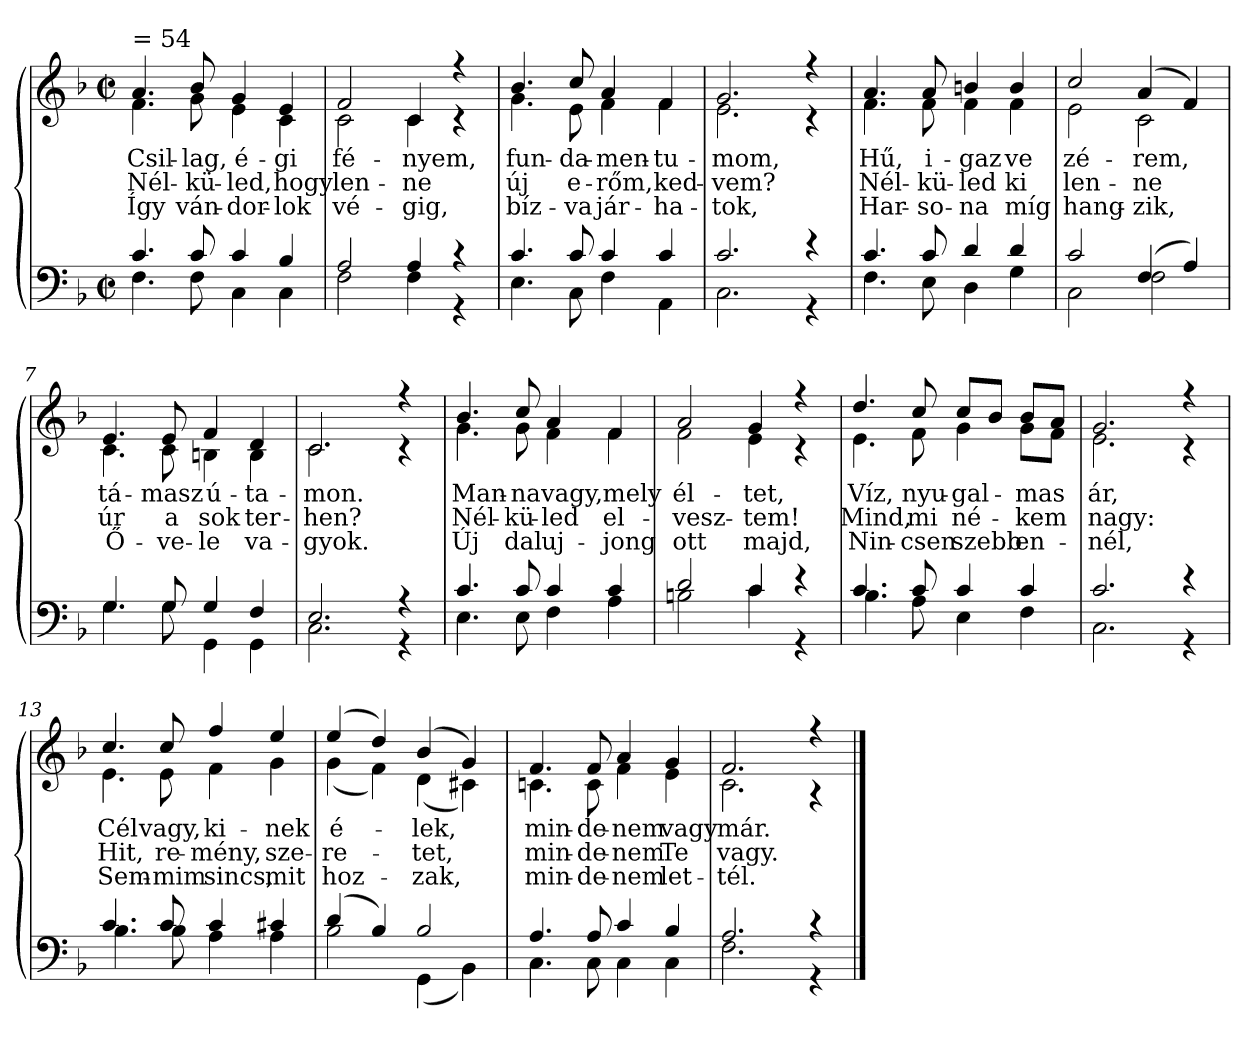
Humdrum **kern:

**kern	**kern	**text	**text	**text
*part2	*part1	*part1	*part1	*part1
*staff2	*staff1	*staff1	*staff1	*staff1
*clefF4	*clefG2	*	*	*
*k[b-]	*k[b-]	*	*	*
*F:	*F:	*	*	*
*M2/2	*M2/2	*	*	*
*met(c|)	*met(c|)	*	*	*
=1	=1	=1	=1	=1
*^	*^	*	*	*
!	!	!LO:TX:a:t== 54	!	!	!	!
!	!	!	!	!LO:LY:b	!LO:LY:b	!LO:LY:b
4.c/	4.F\	4.a/	4.f\	Csil-	Nél-	Így
!	!	!	!	!LO:LY:b	!LO:LY:b	!LO:LY:b
8c/	8F\	8b-/	8g\	-lag,	-kü-	ván-
!	!	!	!	!LO:LY:b	!LO:LY:b	!LO:LY:b
4c/	4C\	4g/	4e\	é-	-led,	-dor-
!	!	!	!	!LO:LY:b	!LO:LY:b	!LO:LY:b
4B-/	4C\	4e/	4c\	-gi	hogy	-lok
=2	=2	=2	=2	=2	=2	=2
!	!	!	!	!LO:LY:b	!LO:LY:b	!LO:LY:b
2A/	2F\	2f/	2c\	fé-	len-	vé-
!	!	!	!	!LO:LY:b	!LO:LY:b	!LO:LY:b
4A/	4F\	4c/	4c\	-nyem,	-ne	-gig,
4r	4r	4r	4r	.	.	.
=3	=3	=3	=3	=3	=3	=3
!	!	!	!	!LO:LY:b	!LO:LY:b	!LO:LY:b
4.c/	4.E\	4.b-/	4.g\	fun-	új	bíz-
!	!	!	!	!LO:LY:b	!LO:LY:b	!LO:LY:b
8c/	8C\	8cc/	8e\	-da-	e-	-va
!	!	!	!	!LO:LY:b	!LO:LY:b	!LO:LY:b
4c/	4F\	4a/	4f\	-men-	-rőm,	jár-
!	!	!	!	!LO:LY:b	!LO:LY:b	!LO:LY:b
4c/	4AA\	4f/	4f\	-tu-	ked-	-ha-
=4	=4	=4	=4	=4	=4	=4
!	!	!	!	!LO:LY:b	!LO:LY:b	!LO:LY:b
2.c/	2.C\	2.g/	2.e\	-mom,	-vem?	-tok,
4r	4r	4r	4r	.	.	.
=5	=5	=5	=5	=5	=5	=5
!	!	!	!	!LO:LY:b	!LO:LY:b	!LO:LY:b
4.c/	4.F\	4.a/	4.f\	Hű,	Nél-	Har-
!	!	!	!	!LO:LY:b	!LO:LY:b	!LO:LY:b
8c/	8E\	8a/	8f\	i-	-kü-	-so-
!	!	!	!	!LO:LY:b	!LO:LY:b	!LO:LY:b
4d/	4D\	4bn/	4f\	-gaz	-led	-na
!	!	!	!	!LO:LY:b	!LO:LY:b	!LO:LY:b
4d/	4G\	4b/	4f\	ve­	ki	míg
!!LO:LB:g=z	!!
=6	=6	=6	=6	=6	=6	=6
!	!	!	!	!LO:LY:b	!LO:LY:b	!LO:LY:b
2c/	2C\	2cc/	2e\	zé-	len-	hang-
!	!	!	!	!LO:LY:b	!LO:LY:b	!LO:LY:b
(>4F/	2F\	(>4a/	2c\	-rem,	-ne	-zik,
4A/)	.	4f/)	.	.	.	.
=7	=7	=7	=7	=7	=7	=7
!	!	!	!	!LO:LY:b	!LO:LY:b	!LO:LY:b
4.G/	4.G\	4.e/	4.c\	tá-	úr	Ő-
!	!	!	!	!LO:LY:b	!LO:LY:b	!LO:LY:b
8G/	8G\	8e/	8c\	-masz	a	-ve-
!	!	!	!	!LO:LY:b	!LO:LY:b	!LO:LY:b
4G/	4GG\	4f/	4Bn\	ú-	sok	-le
!	!	!	!	!LO:LY:b	!LO:LY:b	!LO:LY:b
4F/	4GG\	4d/	4B\	-ta-	ter-	va-
=8	=8	=8	=8	=8	=8	=8
!	!	!	!	!LO:LY:b	!LO:LY:b	!LO:LY:b
2.E/	2.C\	2.c/	2.c\	-mon.	-hen?	-gyok.
4r	4r	4r	4r	.	.	.
=9	=9	=9	=9	=9	=9	=9
!	!	!	!	!LO:LY:b	!LO:LY:b	!LO:LY:b
4.c/	4.E\	4.b-/	4.g\	Man-	Nél-	Új
!	!	!	!	!LO:LY:b	!LO:LY:b	!LO:LY:b
8c/	8E\	8cc/	8g\	-na	-kü-	dal
!	!	!	!	!LO:LY:b	!LO:LY:b	!LO:LY:b
4c/	4F\	4a/	4f\	vagy,	-led	uj-
!	!	!	!	!LO:LY:b	!LO:LY:b	!LO:LY:b
4c/	4A\	4f/	4f\	mely	el-	-jong
=10	=10	=10	=10	=10	=10	=10
!	!	!	!	!LO:LY:b	!LO:LY:b	!LO:LY:b
2d/	2Bn\	2a/	2f\	él-	-vesz-	ott
!	!	!	!	!LO:LY:b	!LO:LY:b	!LO:LY:b
4c/	4c\	4g/	4e\	-tet,	-tem!	majd,
4r	4r	4r	4r	.	.	.
!!LO:LB:g=z	!!
=11	=11	=11	=11	=11	=11	=11
!	!	!	!	!LO:LY:b	!LO:LY:b	!LO:LY:b
4.c/	4.B-\	4.dd/	4.e\	Víz,	Mind,	Nin-
!	!	!	!	!LO:LY:b	!LO:LY:b	!LO:LY:b
8c/	8A\	8cc/	8f\	nyu-	mi	-csen
!	!	!	!	!LO:LY:b	!LO:LY:b	!LO:LY:b
4c/	4E\	8cc/L	4g\	-gal-	né-	szebb
.	.	8b-/J	.	.	.	.
!	!	!	!	!LO:LY:b	!LO:LY:b	!LO:LY:b
4c/	4F\	8b-/L	8g\L	-mas	-kem	en-
.	.	8a/J	8f\J	.	.	.
=12	=12	=12	=12	=12	=12	=12
!	!	!	!	!LO:LY:b	!LO:LY:b	!LO:LY:b
2.c/	2.C\	2.g/	2.e\	ár,	nagy:	-nél,
4r	4r	4r	4r	.	.	.
=13	=13	=13	=13	=13	=13	=13
!	!	!	!	!LO:LY:b	!LO:LY:b	!LO:LY:b
4.c/	4.B-\	4.cc/	4.e\	Cél	Hit,	Sem-
!	!	!	!	!LO:LY:b	!LO:LY:b	!LO:LY:b
8c/	8B-\	8cc/	8e\	vagy,	re-	-mim
!	!	!	!	!LO:LY:b	!LO:LY:b	!LO:LY:b
4c/	4A\	4ff/	4f\	ki-	-mény,	sincs,
!	!	!	!	!LO:LY:b	!LO:LY:b	!LO:LY:b
4c#X/	4A\	4ee/	4g\	-nek	sze-	mit
=14	=14	=14	=14	=14	=14	=14
!	!	!	!	!LO:LY:b	!LO:LY:b	!LO:LY:b
(>4d/	2B-\	(>4ee/	(<4g\	é-	-re-	hoz-
4B-/)	.	4dd/)	4f\)	.	.	.
!	!	!	!	!LO:LY:b	!LO:LY:b	!LO:LY:b
2B-/	(<4GG\	(>4b-/	(<4d\	-lek,	-tet,	-zak,
.	4BB-\)	4g/)	4c#X\)	.	.	.
=15	=15	=15	=15	=15	=15	=15
!	!	!	!	!LO:LY:b	!LO:LY:b	!LO:LY:b
4.A/	4.C\	4.f/	4.cn\	min-	min-	min-
!	!	!	!	!LO:LY:b	!LO:LY:b	!LO:LY:b
8A/	8C\	8f/	8c\	-de-	-de-	-de-
!	!	!	!	!LO:LY:b	!LO:LY:b	!LO:LY:b
4c/	4C\	4a/	4f\	-nem	-nem	-nem
!	!	!	!	!LO:LY:b	!LO:LY:b	!LO:LY:b
4B-/	4C\	4g/	4e\	vagy	Te	let-
=16	=16	=16	=16	=16	=16	=16
!	!	!	!	!LO:LY:b	!LO:LY:b	!LO:LY:b
2.A/	2.F\	2.f/	2.c\	már.	vagy.	-tél.
4r	4r	4r	4r	.	.	.
*v	*v	*	*	*	*	*
*	*v	*v	*	*	*
==	==	==	==	==
*-	*-	*-	*-	*-
